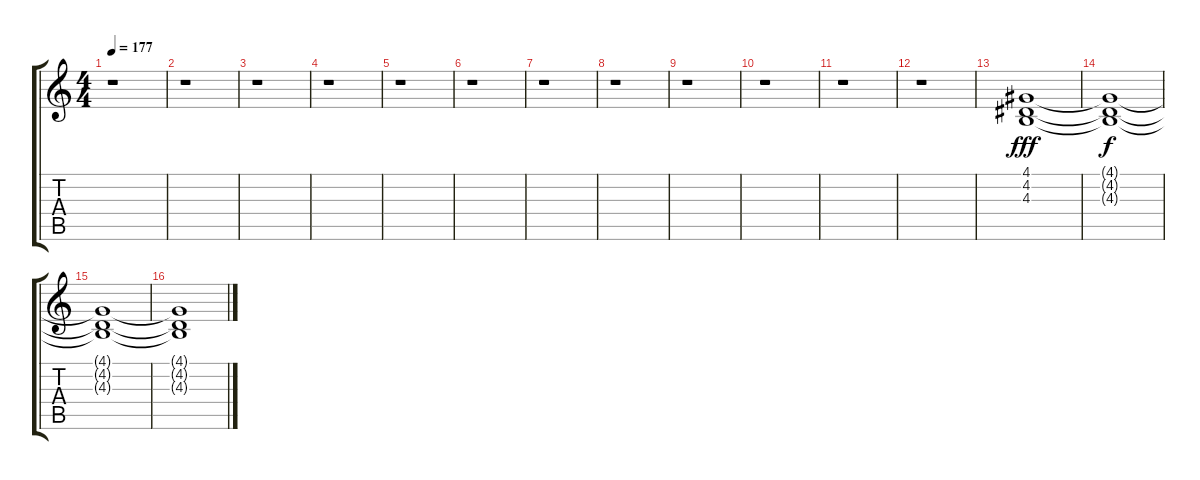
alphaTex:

\track "" {instrument pad3polysynth}
\staff {score tabs}
\tuning (E4 B3 G3 D3 A2 E2) {hide}
\ts (4 4)
\tempo 177
\clef g2
\ks c
r.1{dy f} |
r.1 |
r.1 |
r.1 |
r.1 |
r.1 |
r.1 |
r.1 |
r.1 |
r.1 |
r.1 |
r.1 |
(4.1 4.2 4.3).1{dy fff} |
(4.1{t} 4.2{t} 4.3{t}).1{dy f} |
(4.1{t} 4.2{t} 4.3{t}).1 |
(4.1{t} 4.2{t} 4.3{t}).1
